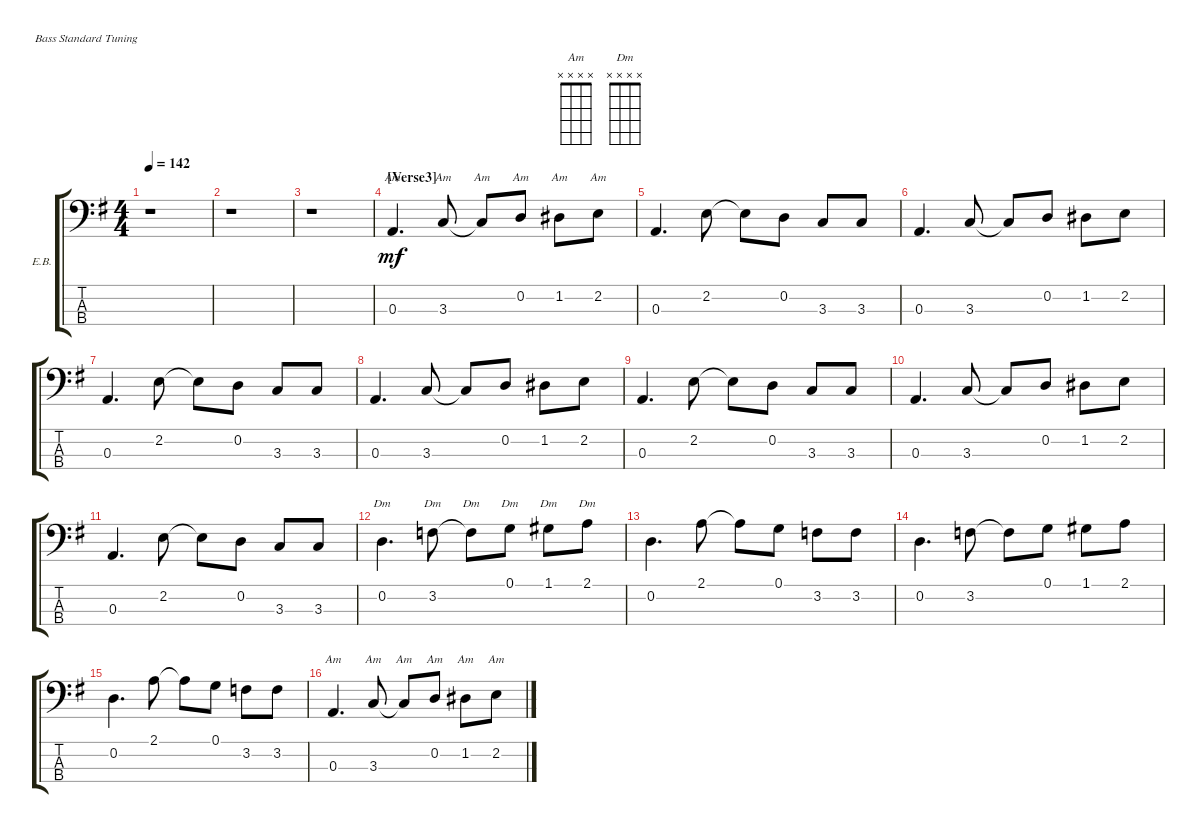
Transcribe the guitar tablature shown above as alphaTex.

\bracketExtendMode groupsimilarinstruments
\firstSystemTrackNameOrientation horizontal
\otherSystemsTrackNameOrientation horizontal
\track ("Electric Bass" "E.B.") {instrument electricbassfinger}
\staff {score tabs}
\tuning (G2 D2 A1 E1)
\chord ("Am" x x x x)
\chord ("Dm" x x x x)
\ts (4 4)
\tempo 142
\clef f4
\ks eminor
r.1{dy mf} |
r.1 |
r.1 |
\section ("" "[Verse3]")
0.3.4{d ch "Am"} 3.3.8{ch "Am"} 3.3{t}.8{ch "Am"} 0.2.8{ch "Am"} 1.2.8{ch "Am"} 2.2.8{ch "Am"} |
0.3.4{d} 2.2.8 2.2{t}.8 0.2.8 3.3.8 3.3.8 |
0.3.4{d} 3.3.8 3.3{t}.8 0.2.8 1.2.8 2.2.8 |
0.3.4{d} 2.2.8 2.2{t}.8 0.2.8 3.3.8 3.3.8 |
0.3.4{d} 3.3.8 3.3{t}.8 0.2.8 1.2.8 2.2.8 |
0.3.4{d} 2.2.8 2.2{t}.8 0.2.8 3.3.8 3.3.8 |
0.3.4{d} 3.3.8 3.3{t}.8 0.2.8 1.2.8 2.2.8 |
0.3.4{d} 2.2.8 2.2{t}.8 0.2.8 3.3.8 3.3.8 |
0.2.4{d ch "Dm"} 3.2.8{ch "Dm"} 3.2{t}.8{ch "Dm"} 0.1.8{ch "Dm"} 1.1.8{ch "Dm"} 2.1.8{ch "Dm"} |
0.2.4{d} 2.1.8 2.1{t}.8 0.1.8 3.2.8 3.2.8 |
0.2.4{d} 3.2.8 3.2{t}.8 0.1.8 1.1.8 2.1.8 |
0.2.4{d} 2.1.8 2.1{t}.8 0.1.8 3.2.8 3.2.8 |
0.3.4{d ch "Am"} 3.3.8{ch "Am"} 3.3{t}.8{ch "Am"} 0.2.8{ch "Am"} 1.2.8{ch "Am"} 2.2.8{ch "Am"}
